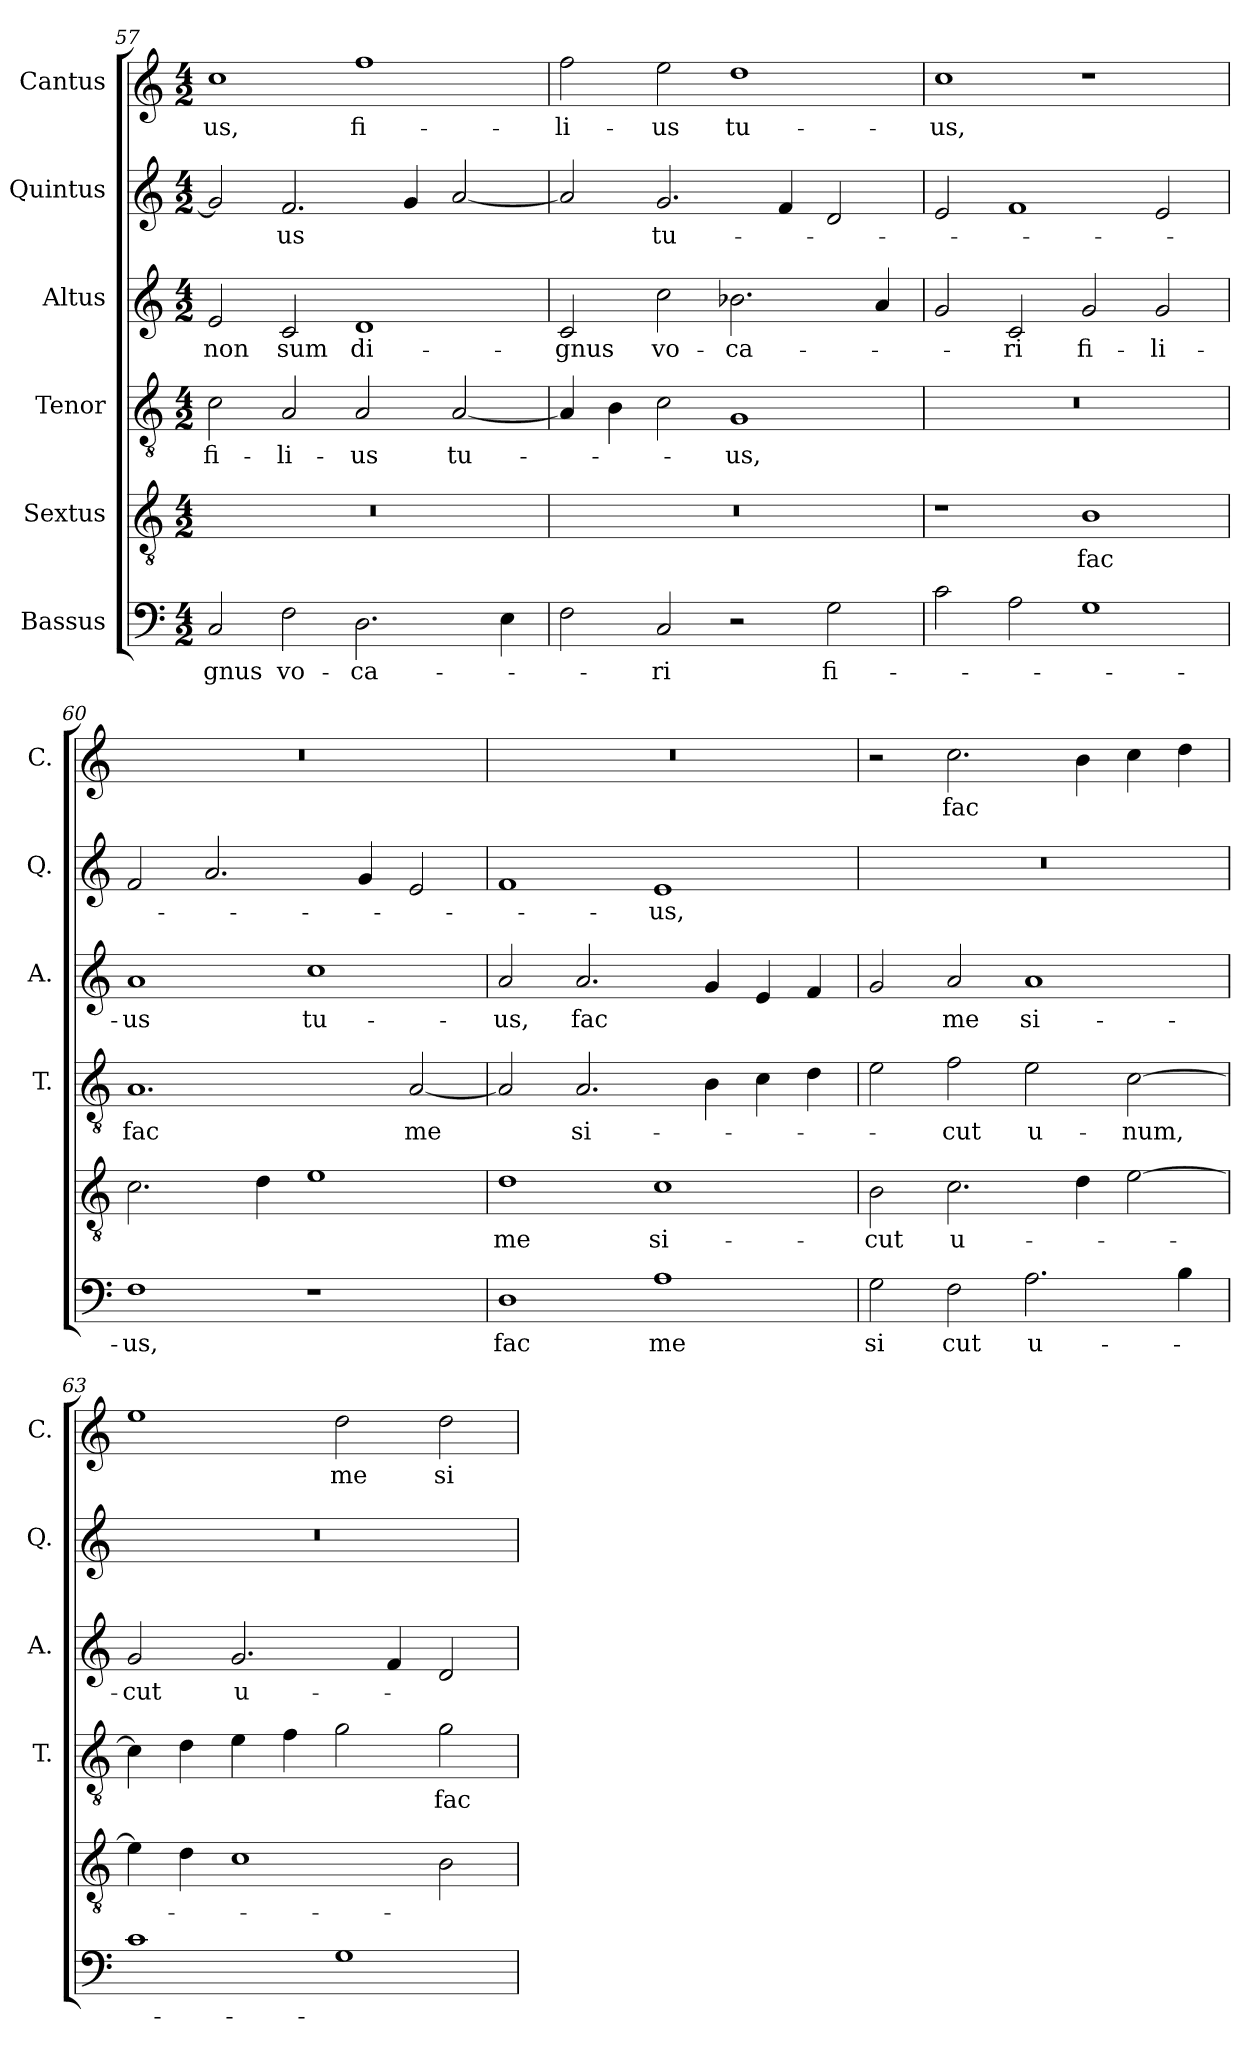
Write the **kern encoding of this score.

**kern	**text	**kern	**text	**kern	**text	**kern	**text	**kern	**text	**kern	**text
*part6	*part6	*part5	*part5	*part4	*part4	*part3	*part3	*part2	*part2	*part1	*part1
*staff6	*staff6	*staff5	*staff5	*staff4	*staff4	*staff3	*staff3	*staff2	*staff2	*staff1	*staff1
*I"Bassus	*	*I"Sextus	*	*I"Tenor	*	*I"Altus	*	*I"Quintus	*	*I"Cantus	*
*	*	*	*	*I'T.	*	*I'A.	*	*I'Q.	*	*I'C.	*
*clefF4	*	*clefGv2	*	*clefGv2	*	*clefG2	*	*clefG2	*	*clefG2	*
*k[]	*	*k[]	*	*k[]	*	*k[]	*	*k[]	*	*k[]	*
*M4/2	*	*M4/2	*	*M4/2	*	*M4/2	*	*M4/2	*	*M4/2	*
=57	=57	=57	=57	=57	=57	=57	=57	=57	=57	=57	=57
!	!LO:LY:b	!	!	!	!LO:LY:b	!	!LO:LY:b	!	!	!	!LO:LY:b
2C/	-gnus	0r	.	2c\	fi-	2e/	non	2g/]	.	1cc	-us,
!	!LO:LY:b	!	!	!	!LO:LY:b	!	!LO:LY:b	!	!LO:LY:b	!	!
2F\	vo-	.	.	2A/	-li-	2c/	sum	2.f/	-us	.	.
!	!LO:LY:b	!	!	!	!LO:LY:b	!	!LO:LY:b	!	!	!	!LO:LY:b
2.D\	-ca-	.	.	2A/	-us	1d	di-	.	.	1ff	fi-
.	.	.	.	.	.	.	.	4g/	.	.	.
!	!	!	!	!	!LO:LY:b	!	!	!	!	!	!
.	.	.	.	[2A/	tu-	.	.	[2a/	.	.	.
4E\	.	.	.	.	.	.	.	.	.	.	.
=58	=58	=58	=58	=58	=58	=58	=58	=58	=58	=58	=58
!	!	!	!	!	!	!	!LO:LY:b	!	!	!	!LO:LY:b
2F\	.	0r	.	4A/]	.	2c/	-gnus	2a/]	.	2ff\	-li-
.	.	.	.	4B\	.	.	.	.	.	.	.
!	!LO:LY:b	!	!	!	!	!	!LO:LY:b	!	!LO:LY:b	!	!LO:LY:b
2C/	-ri	.	.	2c\	.	2cc\	vo-	2.g/	tu-	2ee\	-us
!	!	!	!	!	!LO:LY:b	!	!LO:LY:b	!	!	!	!LO:LY:b
2r	.	.	.	1G	-us,	2.b-X\	-ca-	.	.	1dd	tu-
.	.	.	.	.	.	.	.	4f/	.	.	.
!	!LO:LY:b	!	!	!	!	!	!	!	!	!	!
2G\	fi-	.	.	.	.	.	.	2d/	.	.	.
.	.	.	.	.	.	4a/	.	.	.	.	.
=59	=59	=59	=59	=59	=59	=59	=59	=59	=59	=59	=59
!	!	!	!	!	!	!	!	!	!	!	!LO:LY:b
2c\	.	1r	.	0r	.	2g/	.	2e/	.	1cc	-us,
!	!	!	!	!	!	!	!LO:LY:b	!	!	!	!
2A\	.	.	.	.	.	2c/	-ri	1f	.	.	.
!	!	!	!LO:LY:b	!	!	!	!LO:LY:b	!	!	!	!
1G	.	1B	fac	.	.	2g/	fi-	.	.	1r	.
!	!	!	!	!	!	!	!LO:LY:b	!	!	!	!
.	.	.	.	.	.	2g/	-li-	2e/	.	.	.
=60	=60	=60	=60	=60	=60	=60	=60	=60	=60	=60	=60
!	!LO:LY:b	!	!	!	!LO:LY:b	!	!LO:LY:b	!	!	!	!
1F	-us,	2.c\	.	1.A	fac	1a	-us	2f/	.	0r	.
.	.	.	.	.	.	.	.	2.a/	.	.	.
.	.	4d\	.	.	.	.	.	.	.	.	.
!	!	!	!	!	!	!	!LO:LY:b	!	!	!	!
1r	.	1e	.	.	.	1cc	tu-	.	.	.	.
.	.	.	.	.	.	.	.	4g/	.	.	.
!	!	!	!	!	!LO:LY:b	!	!	!	!	!	!
.	.	.	.	[2A/	me	.	.	2e/	.	.	.
=61	=61	=61	=61	=61	=61	=61	=61	=61	=61	=61	=61
!	!LO:LY:b	!	!LO:LY:b	!	!	!	!LO:LY:b	!	!	!	!
1D	fac	1d	me	2A/]	.	2a/	-us,	1f	.	0r	.
!	!	!	!	!	!LO:LY:b	!	!LO:LY:b	!	!	!	!
.	.	.	.	2.A/	si-	2.a/	fac	.	.	.	.
!	!LO:LY:b	!	!LO:LY:b	!	!	!	!	!	!LO:LY:b	!	!
1A	me	1c	si-	.	.	.	.	1e	-us,	.	.
.	.	.	.	4B\	.	4g/	.	.	.	.	.
.	.	.	.	4c\	.	4e/	.	.	.	.	.
.	.	.	.	4d\	.	4f/	.	.	.	.	.
!!LO:LB:g=z
=62	=62	=62	=62	=62	=62	=62	=62	=62	=62	=62	=62
!	!LO:LY:b	!	!LO:LY:b	!	!	!	!	!	!	!	!
2G\	si	2B\	-cut	2e\	.	2g/	.	0r	.	2r	.
!	!LO:LY:b	!	!LO:LY:b	!	!LO:LY:b	!	!LO:LY:b	!	!	!	!LO:LY:b
2F\	cut	2.c\	u-	2f\	-cut	2a/	me	.	.	2.cc\	fac
!	!LO:LY:b	!	!	!	!LO:LY:b	!	!LO:LY:b	!	!	!	!
2.A\	u-	.	.	2e\	u-	1a	si-	.	.	.	.
.	.	4d\	.	.	.	.	.	.	.	4b\	.
!	!	!	!	!	!LO:LY:b	!	!	!	!	!	!
.	.	[2e\	.	[2c\	-num,	.	.	.	.	4cc\	.
4B\	.	.	.	.	.	.	.	.	.	4dd\	.
=63	=63	=63	=63	=63	=63	=63	=63	=63	=63	=63	=63
!	!	!	!	!	!	!	!LO:LY:b	!	!	!	!
1c	.	4e\]	.	4c\]	.	2g/	-cut	0r	.	1ee	.
.	.	4d\	.	4d\	.	.	.	.	.	.	.
!	!	!	!	!	!	!	!LO:LY:b	!	!	!	!
.	.	1c	.	4e\	.	2.g/	u-	.	.	.	.
.	.	.	.	4f\	.	.	.	.	.	.	.
!	!	!	!	!	!	!	!	!	!	!	!LO:LY:b
1G	.	.	.	2g\	.	.	.	.	.	2dd\	me
.	.	.	.	.	.	4f/	.	.	.	.	.
!	!	!	!	!	!LO:LY:b	!	!	!	!	!	!LO:LY:b
.	.	2B\	.	2g\	fac	2d/	.	.	.	2dd\	si-
=	=	=	=	=	=	=	=	=	=	=	=
*-	*-	*-	*-	*-	*-	*-	*-	*-	*-	*-	*-
